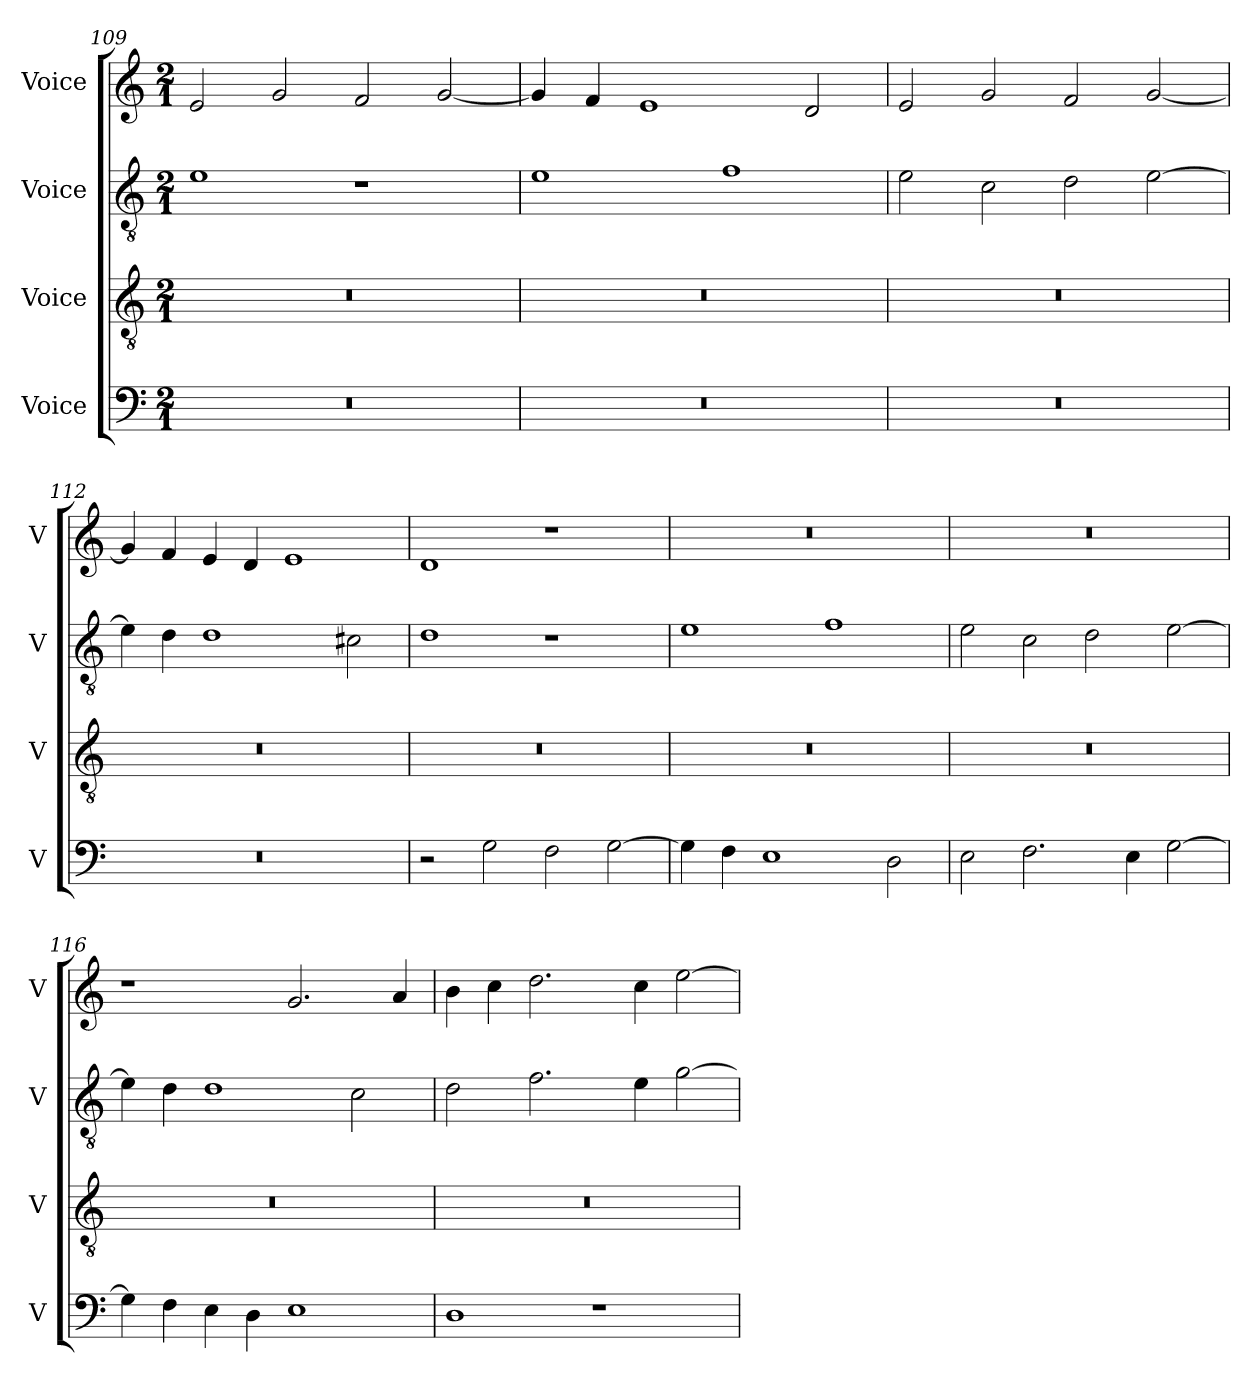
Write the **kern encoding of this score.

**kern	**kern	**kern	**kern
*part4	*part3	*part2	*part1
*staff4	*staff3	*staff2	*staff1
*I"Voice	*I"Voice	*I"Voice	*I"Voice
*I'V	*I'V	*I'V	*I'V
*clefF4	*clefGv2	*clefGv2	*clefG2
*k[]	*k[]	*k[]	*k[]
*M2/1	*M2/1	*M2/1	*M2/1
=109	=109	=109	=109
0r	0r	1e	2e/
.	.	.	2g/
.	.	1r	2f/
.	.	.	[2g/
=110	=110	=110	=110
0r	0r	1e	4g/]
.	.	.	4f/
.	.	.	1e
.	.	1f	.
.	.	.	2d/
!!LO:PB:g=z
=111	=111	=111	=111
0r	0r	2e\	2e/
.	.	2c\	2g/
.	.	2d\	2f/
.	.	[2e\	[2g/
=112	=112	=112	=112
0r	0r	4e\]	4g/]
.	.	4d\	4f/
.	.	1d	4e/
.	.	.	4d/
.	.	.	1e
.	.	2c#X\	.
=113	=113	=113	=113
2r	0r	1d	1d
2G\	.	.	.
2F\	.	1r	1r
[2G\	.	.	.
=114	=114	=114	=114
4G\]	0r	1e	0r
4F\	.	.	.
1E	.	.	.
.	.	1f	.
2D\	.	.	.
=115	=115	=115	=115
2E\	0r	2e\	0r
2.F\	.	2c\	.
.	.	2d\	.
4E\	.	.	.
[2G\	.	[2e\	.
=116	=116	=116	=116
4G\]	0r	4e\]	1r
4F\	.	4d\	.
4E\	.	1d	.
4D\	.	.	.
1E	.	.	2.g/
.	.	2c\	.
.	.	.	4a/
!!LO:LB:g=z
=117	=117	=117	=117
1D	0r	2d\	4b\
.	.	.	4cc\
.	.	2.f\	2.dd\
1r	.	.	.
.	.	4e\	4cc\
.	.	[2g\	[2ee\
=	=	=	=
*-	*-	*-	*-
